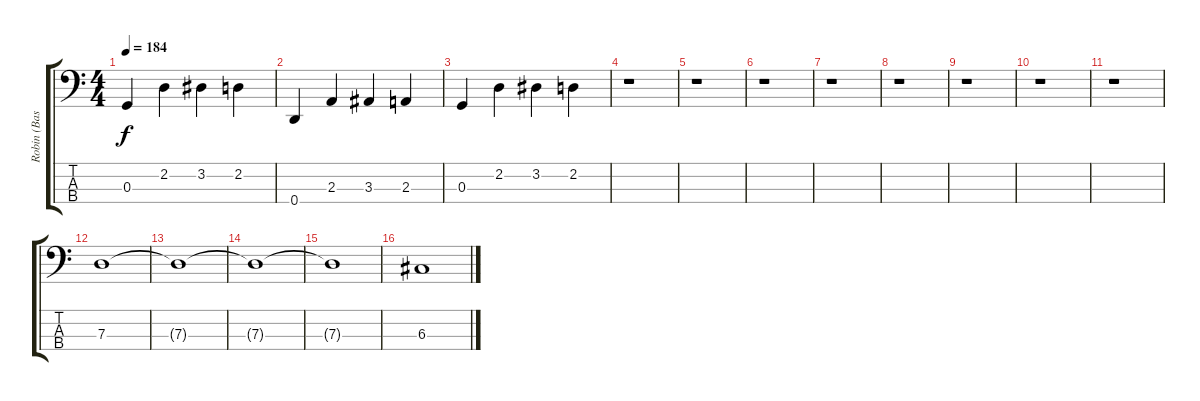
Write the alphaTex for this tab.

\track ("Robin (Bass)" "Robin (Bas") {instrument electricbasspick}
\staff {score tabs}
\tuning (F2 C2 G1 D1) {hide}
\ts (4 4)
\tempo 184
\clef f4
\ks c
0.3.4{dy f} 2.2.4 3.2.4 2.2.4 |
0.4.4 2.3.4 3.3.4 2.3.4 |
0.3.4 2.2.4 3.2.4 2.2.4 |
r.1 |
r.1 |
r.1 |
r.1 |
r.1 |
r.1 |
r.1 |
r.1 |
7.3.1 |
7.3{t}.1 |
7.3{t}.1 |
7.3{t}.1 |
6.3.1
